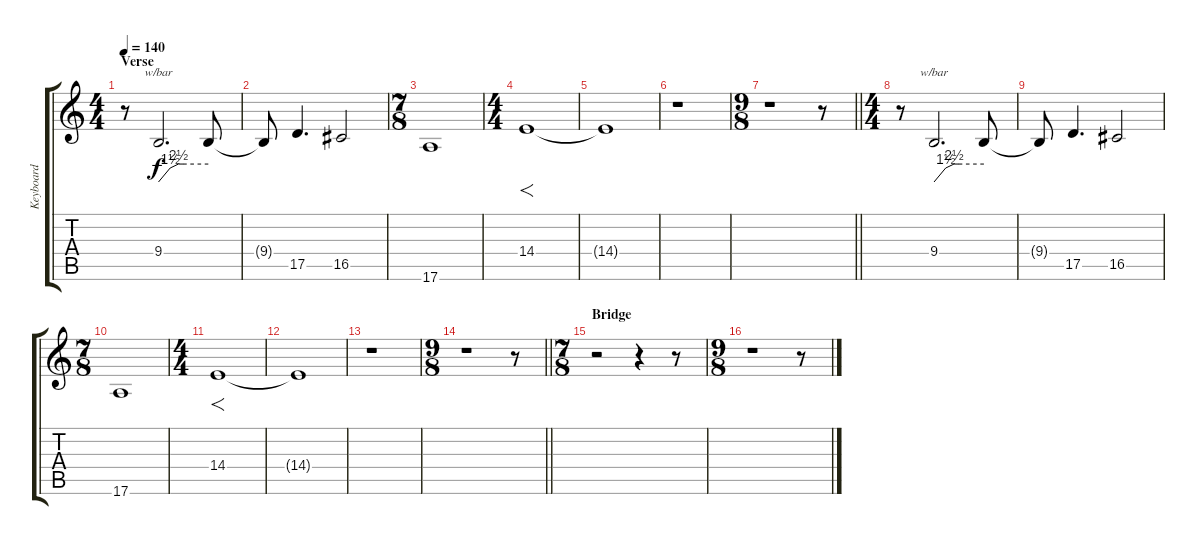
\track ("Keyboard" "Keyboard") {instrument stringensemble1}
\staff {score tabs}
\tuning (E4 B3 G3 D3 A2 E2) {hide}
\ts (4 4)
\section ("" "Verse")
\tempo 140
\clef g2
\ks c
r.8{dy f} 9.4.2{d tbe (custom default 0 0 14 6 24 10 30 10 60 10)} 9.4{t}.8 |
9.4{t}.8 17.5.4{d} 16.5.2 |
\ts (7 8)
17.6.1 |
\ts (4 4)
14.4.1{f} |
14.4{t}.1 |
r.1 |
\ts (9 8)
\barLineRight lightlight
r.1 r.8 |
\ts (4 4)
\section ("" "")
r.8 9.4.2{d tbe (custom default 0 0 14 6 24 10 30 10 60 10)} 9.4{t}.8 |
9.4{t}.8 17.5.4{d} 16.5.2 |
\ts (7 8)
17.6.1 |
\ts (4 4)
14.4.1{f} |
14.4{t}.1 |
r.1 |
\ts (9 8)
\barLineRight lightlight
r.1 r.8 |
\ts (7 8)
\section ("" "Bridge")
r.2 r.4 r.8 |
\ts (9 8)
r.1 r.8
